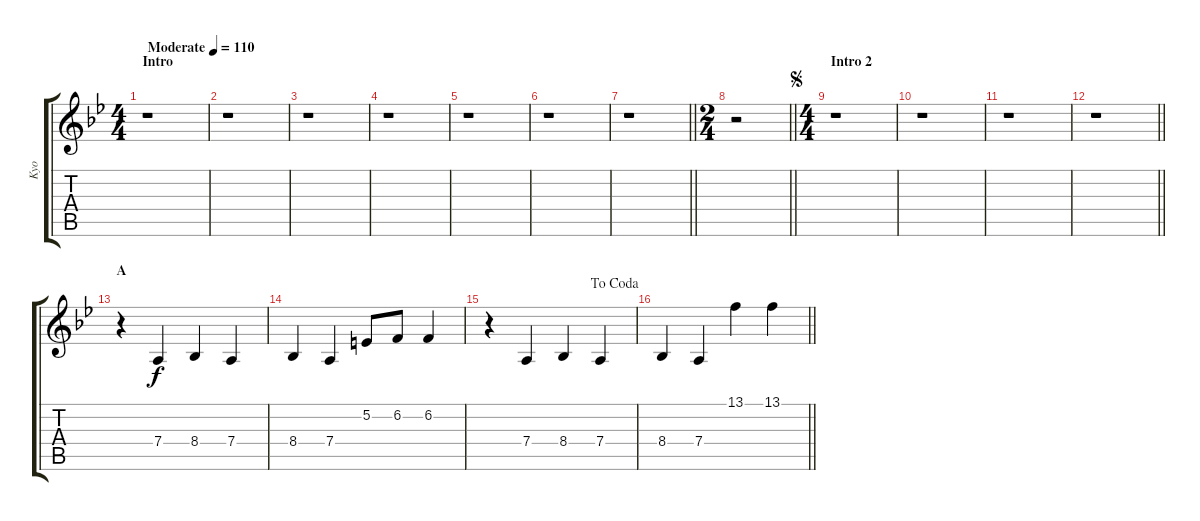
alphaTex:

\track ("Kyo" "Kyo") {instrument orchestralharp}
\staff {score tabs}
\tuning (E4 B3 G3 D3 A2 E2) {hide}
\ts (4 4)
\section ("" "Intro")
\tempo (110 "Moderate")
\clef g2
\ks bb
r.1{dy f instrument orchestralharp} |
r.1 |
r.1 |
r.1 |
r.1 |
r.1 |
\barLineRight lightlight
r.1 |
\ts (2 4)
\barLineRight lightlight
r.2 |
\ts (4 4)
\section ("" "Intro 2")
\jump segno
r.1 |
r.1 |
r.1 |
\barLineRight lightlight
r.1 |
\section ("" "A")
r.4{instrument distortionguitar} 7.4.4 8.4.4 7.4.4 |
8.4.4 7.4.4 5.2.8 6.2.8 6.2.4 |
\jump dacoda
r.4 7.4.4 8.4.4 7.4.4 |
\barLineRight lightlight
8.4.4 7.4.4 13.1.4 13.1.4
